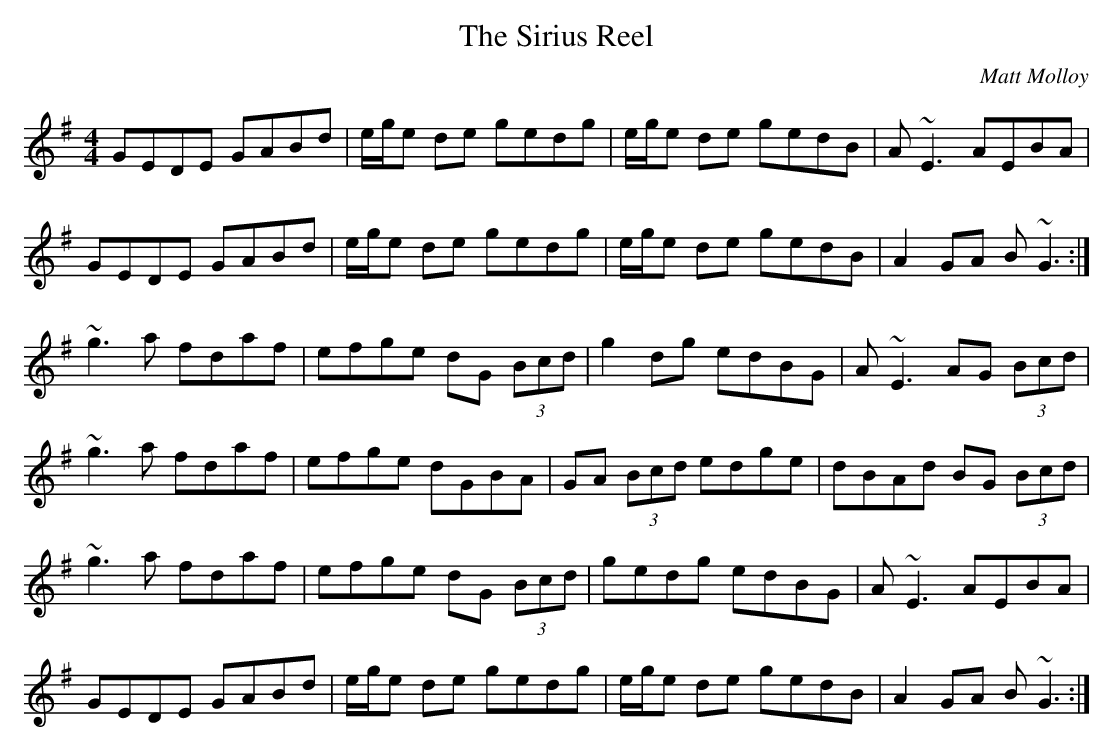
X:1
T:Sirius Reel, The
M:4/4
L:1/8
C:Matt Molloy
K:G
GEDE GABd|e/2g/2e de gedg|e/2g/2e de gedB|A~E3 AEBA|
!GEDE GABd|e/2g/2e de gedg|e/2g/2e de gedB|A2GA B~G3:|
!~g3a fdaf|efge dG (3Bcd|g2dg edBG|A~E3 AG (3Bcd|
!~g3a fdaf|efge dGBA|GA (3Bcd edge|dBAd BG (3Bcd|
!~g3a fdaf|efge dG (3Bcd|gedg edBG|A~E3 AEBA|
!GEDE GABd|e/2g/2e de gedg|e/2g/2e de gedB|A2GA B~G3:|
